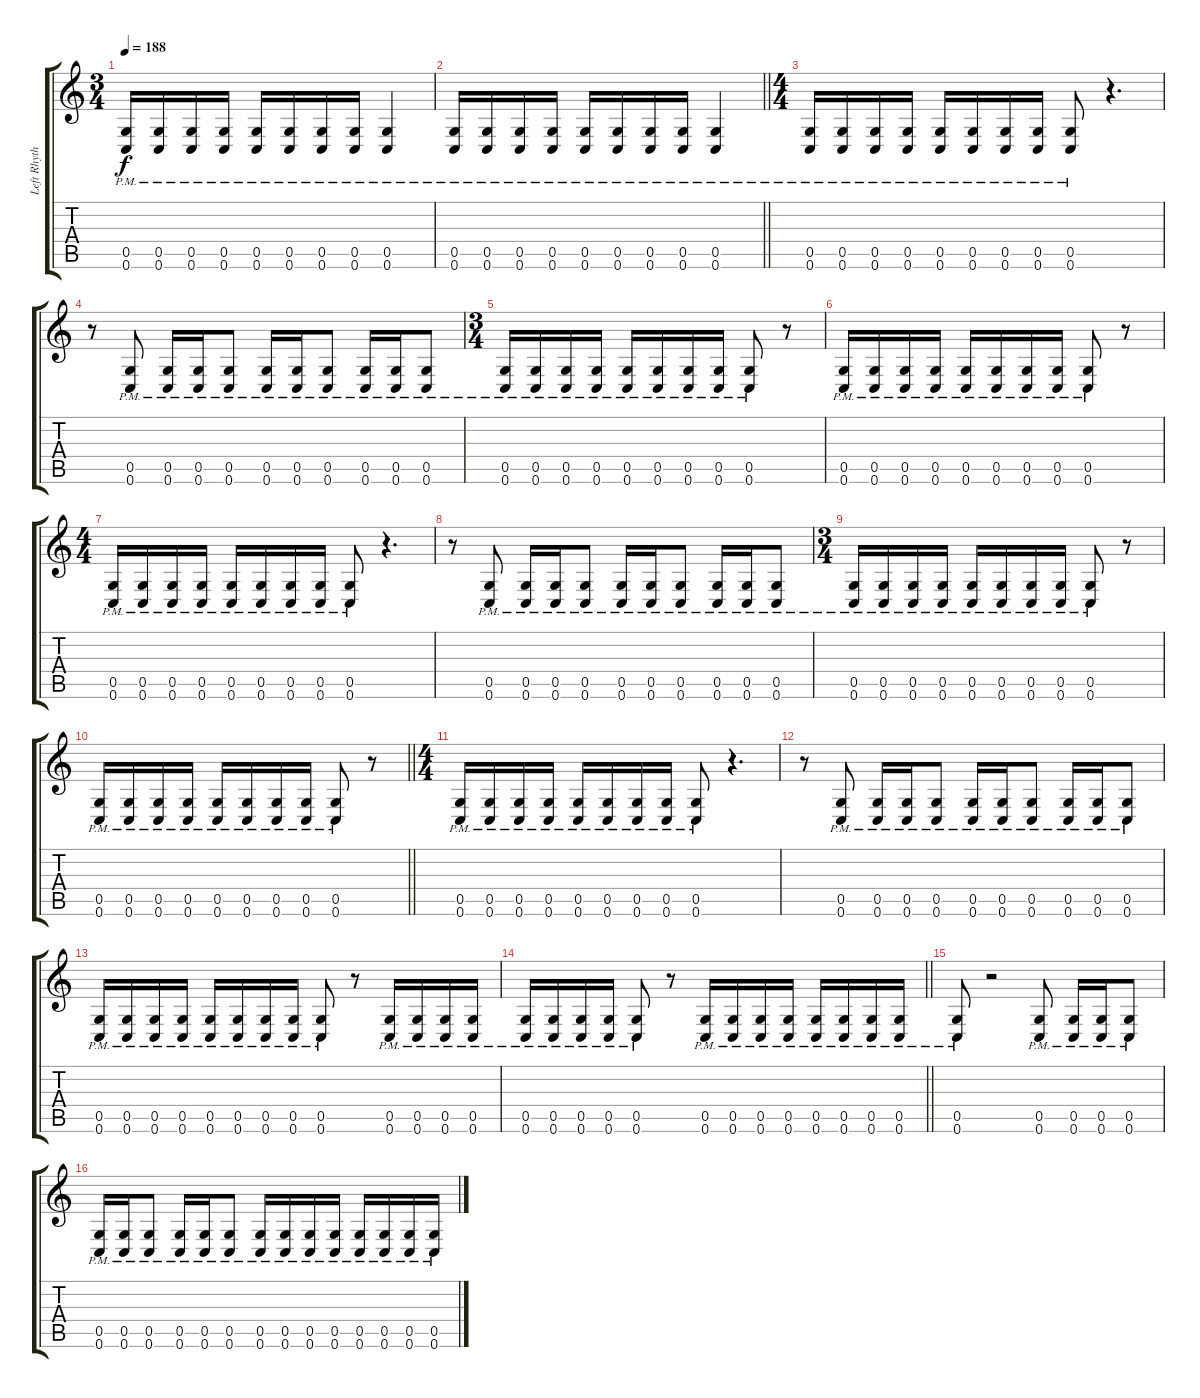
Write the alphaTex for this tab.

\track ("Left Rhythm" "Left Rhyth") {instrument distortionguitar}
\staff {score tabs}
\tuning (D4 A3 F3 C3 G2 C2) {hide}
\ts (3 4)
\section ("" "")
\tempo 188
\clef g2
\ks c
(0.5{pm} 0.6{pm}).16{dy f} (0.5{pm} 0.6{pm}).16 (0.5{pm} 0.6{pm}).16 (0.5{pm} 0.6{pm}).16 (0.5{pm} 0.6{pm}).16 (0.5{pm} 0.6{pm}).16 (0.5{pm} 0.6{pm}).16 (0.5{pm} 0.6{pm}).16 (0.5{pm} 0.6{pm}).4 |
\barLineRight lightlight
(0.5{pm} 0.6{pm}).16 (0.5{pm} 0.6{pm}).16 (0.5{pm} 0.6{pm}).16 (0.5{pm} 0.6{pm}).16 (0.5{pm} 0.6{pm}).16 (0.5{pm} 0.6{pm}).16 (0.5{pm} 0.6{pm}).16 (0.5{pm} 0.6{pm}).16 (0.5{pm} 0.6{pm}).4 |
\ts (4 4)
\section ("" "")
(0.5{pm} 0.6{pm}).16 (0.5{pm} 0.6{pm}).16 (0.5{pm} 0.6{pm}).16 (0.5{pm} 0.6{pm}).16 (0.5{pm} 0.6{pm}).16 (0.5{pm} 0.6{pm}).16 (0.5{pm} 0.6{pm}).16 (0.5{pm} 0.6{pm}).16 (0.5{pm} 0.6{pm}).8 r.4{d} |
r.8 (0.5{pm} 0.6{pm}).8 (0.5{pm} 0.6{pm}).16 (0.5{pm} 0.6{pm}).16 (0.5{pm} 0.6{pm}).8 (0.5{pm} 0.6{pm}).16 (0.5{pm} 0.6{pm}).16 (0.5{pm} 0.6{pm}).8 (0.5{pm} 0.6{pm}).16 (0.5{pm} 0.6{pm}).16 (0.5{pm} 0.6{pm}).8 |
\ts (3 4)
(0.5{pm} 0.6{pm}).16 (0.5{pm} 0.6{pm}).16 (0.5{pm} 0.6{pm}).16 (0.5{pm} 0.6{pm}).16 (0.5{pm} 0.6{pm}).16 (0.5{pm} 0.6{pm}).16 (0.5{pm} 0.6{pm}).16 (0.5{pm} 0.6{pm}).16 (0.5{pm} 0.6{pm}).8 r.8 |
(0.5{pm} 0.6{pm}).16 (0.5{pm} 0.6{pm}).16 (0.5{pm} 0.6{pm}).16 (0.5{pm} 0.6{pm}).16 (0.5{pm} 0.6{pm}).16 (0.5{pm} 0.6{pm}).16 (0.5{pm} 0.6{pm}).16 (0.5{pm} 0.6{pm}).16 (0.5{pm} 0.6{pm}).8 r.8 |
\ts (4 4)
(0.5{pm} 0.6{pm}).16 (0.5{pm} 0.6{pm}).16 (0.5{pm} 0.6{pm}).16 (0.5{pm} 0.6{pm}).16 (0.5{pm} 0.6{pm}).16 (0.5{pm} 0.6{pm}).16 (0.5{pm} 0.6{pm}).16 (0.5{pm} 0.6{pm}).16 (0.5{pm} 0.6{pm}).8 r.4{d} |
r.8 (0.5{pm} 0.6{pm}).8 (0.5{pm} 0.6{pm}).16 (0.5{pm} 0.6{pm}).16 (0.5{pm} 0.6{pm}).8 (0.5{pm} 0.6{pm}).16 (0.5{pm} 0.6{pm}).16 (0.5{pm} 0.6{pm}).8 (0.5{pm} 0.6{pm}).16 (0.5{pm} 0.6{pm}).16 (0.5{pm} 0.6{pm}).8 |
\ts (3 4)
(0.5{pm} 0.6{pm}).16 (0.5{pm} 0.6{pm}).16 (0.5{pm} 0.6{pm}).16 (0.5{pm} 0.6{pm}).16 (0.5{pm} 0.6{pm}).16 (0.5{pm} 0.6{pm}).16 (0.5{pm} 0.6{pm}).16 (0.5{pm} 0.6{pm}).16 (0.5{pm} 0.6{pm}).8 r.8 |
\barLineRight lightlight
(0.5{pm} 0.6{pm}).16 (0.5{pm} 0.6{pm}).16 (0.5{pm} 0.6{pm}).16 (0.5{pm} 0.6{pm}).16 (0.5{pm} 0.6{pm}).16 (0.5{pm} 0.6{pm}).16 (0.5{pm} 0.6{pm}).16 (0.5{pm} 0.6{pm}).16 (0.5{pm} 0.6{pm}).8 r.8 |
\ts (4 4)
\section ("" "")
(0.5{pm} 0.6{pm}).16 (0.5{pm} 0.6{pm}).16 (0.5{pm} 0.6{pm}).16 (0.5{pm} 0.6{pm}).16 (0.5{pm} 0.6{pm}).16 (0.5{pm} 0.6{pm}).16 (0.5{pm} 0.6{pm}).16 (0.5{pm} 0.6{pm}).16 (0.5{pm} 0.6{pm}).8 r.4{d} |
r.8 (0.5{pm} 0.6{pm}).8 (0.5{pm} 0.6{pm}).16 (0.5{pm} 0.6{pm}).16 (0.5{pm} 0.6{pm}).8 (0.5{pm} 0.6{pm}).16 (0.5{pm} 0.6{pm}).16 (0.5{pm} 0.6{pm}).8 (0.5{pm} 0.6{pm}).16 (0.5{pm} 0.6{pm}).16 (0.5{pm} 0.6{pm}).8 |
(0.5{pm} 0.6{pm}).16 (0.5{pm} 0.6{pm}).16 (0.5{pm} 0.6{pm}).16 (0.5{pm} 0.6{pm}).16 (0.5{pm} 0.6{pm}).16 (0.5{pm} 0.6{pm}).16 (0.5{pm} 0.6{pm}).16 (0.5{pm} 0.6{pm}).16 (0.5{pm} 0.6{pm}).8 r.8 (0.5{pm} 0.6{pm}).16 (0.5{pm} 0.6{pm}).16 (0.5{pm} 0.6{pm}).16 (0.5{pm} 0.6{pm}).16 |
\barLineRight lightlight
(0.5{pm} 0.6{pm}).16 (0.5{pm} 0.6{pm}).16 (0.5{pm} 0.6{pm}).16 (0.5{pm} 0.6{pm}).16 (0.5{pm} 0.6{pm}).8 r.8 (0.5{pm} 0.6{pm}).16 (0.5{pm} 0.6{pm}).16 (0.5{pm} 0.6{pm}).16 (0.5{pm} 0.6{pm}).16 (0.5{pm} 0.6{pm}).16 (0.5{pm} 0.6{pm}).16 (0.5{pm} 0.6{pm}).16 (0.5{pm} 0.6{pm}).16 |
\section ("" "")
(0.5{pm} 0.6{pm}).8 r.2 (0.5{pm} 0.6{pm}).8 (0.5{pm} 0.6{pm}).16 (0.5{pm} 0.6{pm}).16 (0.5{pm} 0.6{pm}).8 |
(0.5{pm} 0.6{pm}).16 (0.5{pm} 0.6{pm}).16 (0.5{pm} 0.6{pm}).8 (0.5{pm} 0.6{pm}).16 (0.5{pm} 0.6{pm}).16 (0.5{pm} 0.6{pm}).8 (0.5{pm} 0.6{pm}).16 (0.5{pm} 0.6{pm}).16 (0.5{pm} 0.6{pm}).16 (0.5{pm} 0.6{pm}).16 (0.5{pm} 0.6{pm}).16 (0.5{pm} 0.6{pm}).16 (0.5{pm} 0.6{pm}).16 (0.5{pm} 0.6{pm}).16
